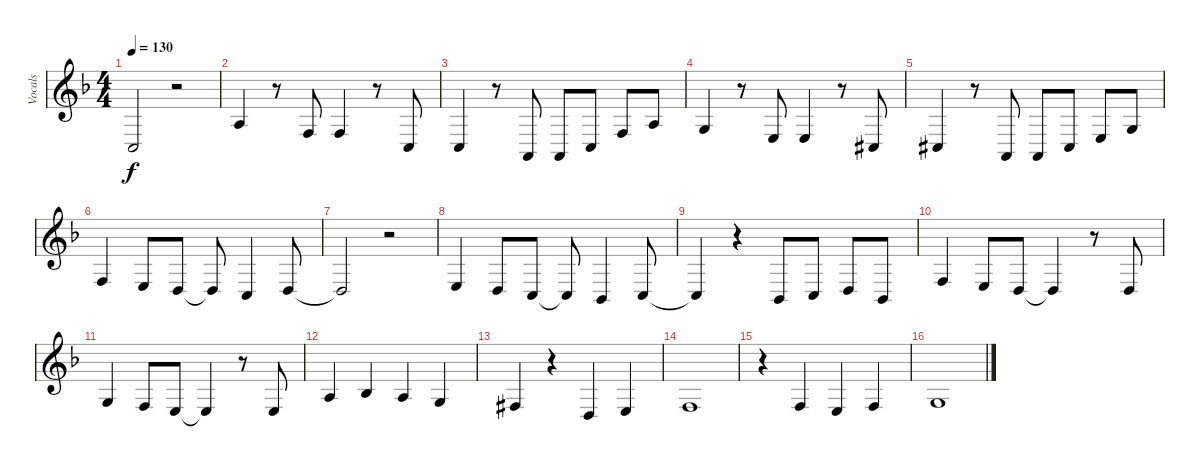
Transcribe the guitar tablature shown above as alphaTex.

\track ("Vocals" "Vocals") {instrument violin}
\staff {score}
\tuning (E4 B3 G3 D3 A2 D2) {hide}
\ts (4 4)
\tempo 130
\clef g2
\ks f
3.5{t}.2{dy f} r.2 |
2.3.4 r.8 3.4.8 3.4.4 r.8 3.5.8 |
3.5.4 r.8 0.5.8 0.5.8 3.5.8 3.4.8 2.3.8 |
0.3.4 r.8 2.4.8 2.4.4 r.8 4.5{acc #}.8 |
4.5{acc #}.4 r.8 0.5.8 0.5.8 4.5{acc #}.8 2.4.8 0.3.8 |
3.4.4 2.4.8 0.4.8 0.4{t}.8 3.5.4 0.4.8 |
0.4{t}.2 r.2 |
2.4.4 0.4.8 3.5.8 3.5{t}.8 1.5.4 3.5.8 |
3.5{t}.4 r.4 1.5.8 3.5.8 0.4.8 1.5.8 |
3.4.4 2.4.8 0.4.8 0.4{t}.4 r.8 0.4.8 |
0.3.4 3.4.8 2.4.8 2.4{t}.4 r.8 2.4.8 |
2.3.4 3.3.4 2.3.4 0.3.4 |
4.4{acc #}.4 r.4 0.4.4 2.4.4 |
3.4.1 |
r.4 3.4.4 2.4.4 3.4.4 |
0.3.1
